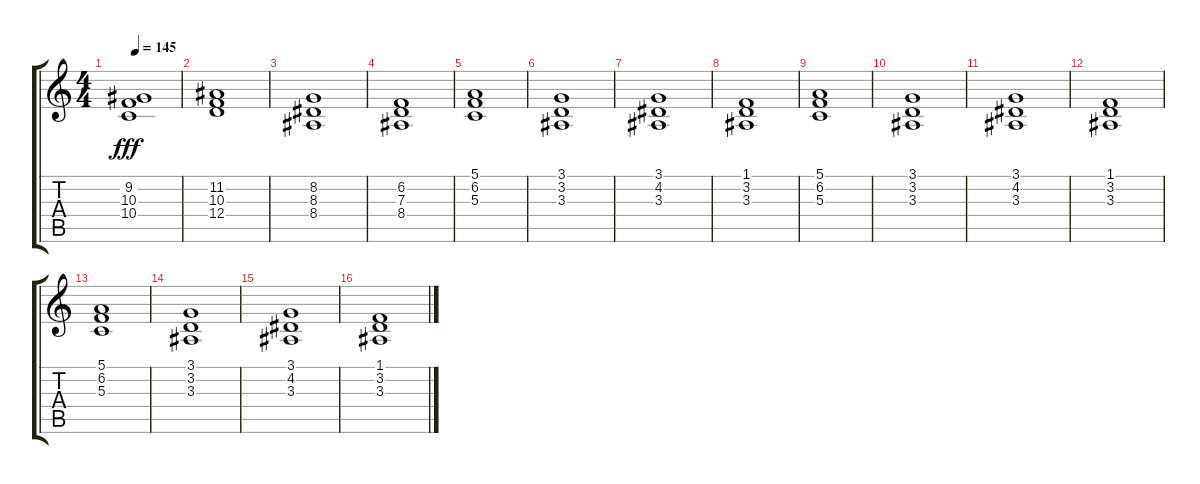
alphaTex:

\track "" {instrument pad8sweep}
\staff {score tabs}
\tuning (E4 B3 G3 D3 A2 E2) {hide}
\ts (4 4)
\tempo 145
\clef g2
\ks c
(9.2 10.3 10.4).1{dy fff} |
(11.2 10.3 12.4).1 |
(8.2 8.3 8.4).1 |
(6.2 7.3 8.4).1 |
(5.1 6.2 5.3).1 |
(3.1 3.2 3.3).1 |
(3.1 4.2 3.3).1 |
(1.1 3.2 3.3).1 |
(5.1 6.2 5.3).1 |
(3.1 3.2 3.3).1 |
(3.1 4.2 3.3).1 |
(1.1 3.2 3.3).1 |
(5.1 6.2 5.3).1 |
(3.1 3.2 3.3).1 |
(3.1 4.2 3.3).1 |
(1.1 3.2 3.3).1
